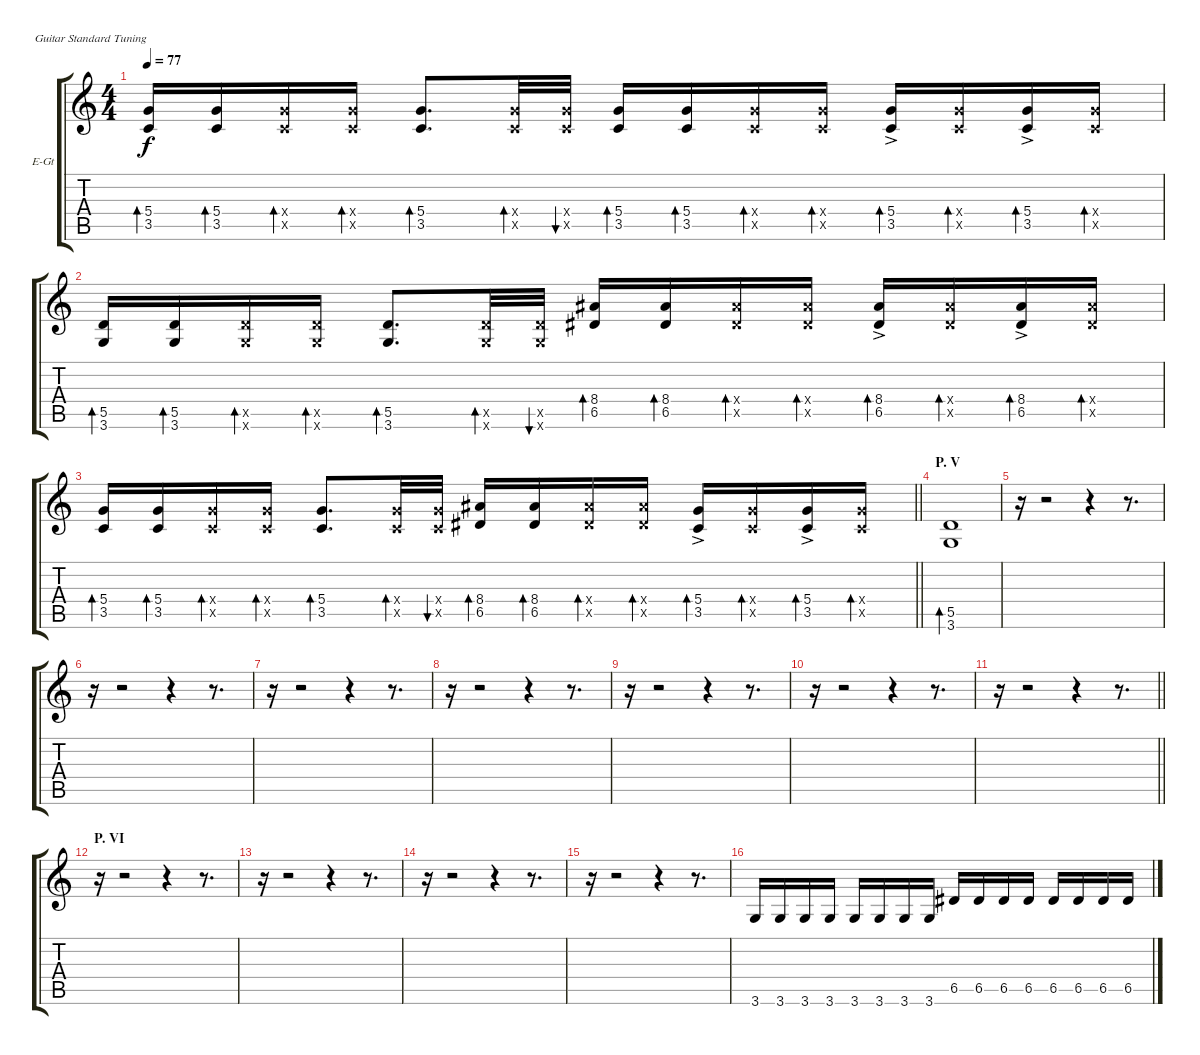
\bracketExtendMode groupsimilarinstruments
\firstSystemTrackNameOrientation horizontal
\otherSystemsTrackNameOrientation horizontal
\track ("Rhytm Guitar (Right)" "E-Gt") {instrument distortionguitar}
\staff {score tabs}
\tuning (E4 B3 G3 D3 A2 E2)
\ts (4 4)
\tempo 77
\clef g2
\ks c
(5.4 3.5).16{bd 30 dy f} (5.4 3.5).16{bd 30} (5.4{x} 3.5{x}).16{bd 30} (5.4{x} 3.5{x}).16{bd 30} (5.4 3.5).8{d bd 30} (5.4{x} 3.5{x}).32{bd 30} (5.4{x} 3.5{x}).32{bu 30} (5.4 3.5).16{bd 30} (5.4 3.5).16{bd 30} (5.4{x} 3.5{x}).16{bd 30} (5.4{x} 3.5{x}).16{bd 30} (5.4{ac} 3.5{ac}).16{bd 30} (5.4{x} 3.5{x}).16{bd 30} (5.4{ac} 3.5{ac}).16{bd 30} (5.4{x} 3.5{x}).16{bd 30} |
(5.5 3.6).16{bd 30} (5.5 3.6).16{bd 30} (5.5{x} 3.6{x}).16{bd 30} (5.5{x} 3.6{x}).16{bd 30} (5.5 3.6).8{d bd 30} (5.5{x} 3.6{x}).32{bd 30} (5.5{x} 3.6{x}).32{bu 30} (8.4 6.5).16{bd 30} (8.4 6.5).16{bd 30} (8.4{x} 6.5{x}).16{bd 30} (8.4{x} 6.5{x}).16{bd 30} (8.4{ac} 6.5{ac}).16{bd 30} (8.4{x} 6.5{x}).16{bd 30} (8.4{ac} 6.5{ac}).16{bd 30} (8.4{x} 6.5{x}).16{bd 30} |
\barLineRight lightlight
(5.4 3.5).16{bd 30} (5.4 3.5).16{bd 30} (5.4{x} 3.5{x}).16{bd 30} (5.4{x} 3.5{x}).16{bd 30} (5.4 3.5).8{d bd 30} (5.4{x} 3.5{x}).32{bd 30} (5.4{x} 3.5{x}).32{bu 30} (8.4 6.5).16{bd 30} (8.4 6.5).16{bd 30} (8.4{x} 6.5{x}).16{bd 30} (8.4{x} 6.5{x}).16{bd 30} (5.4{ac} 3.5{ac}).16{bd 30} (5.4{x} 3.5{x}).16{bd 30} (5.4{ac} 3.5{ac}).16{bd 30} (5.4{x} 3.5{x}).16{bd 30} |
\section ("" "P. V")
(3.6 5.5).1{bd 30} |
r.16 r.2 r.4 r.8{d} |
r.16 r.2 r.4 r.8{d} |
r.16 r.2 r.4 r.8{d} |
r.16 r.2 r.4 r.8{d} |
r.16 r.2 r.4 r.8{d} |
r.16 r.2 r.4 r.8{d} |
\barLineRight lightlight
r.16 r.2 r.4 r.8{d} |
\section ("" "P. VI")
r.16 r.2 r.4 r.8{d} |
r.16 r.2 r.4 r.8{d} |
r.16 r.2 r.4 r.8{d} |
r.16 r.2 r.4 r.8{d} |
3.6.16 3.6.16 3.6.16 3.6.16 3.6.16 3.6.16 3.6.16 3.6.16 6.5.16 6.5.16 6.5.16 6.5.16 6.5.16 6.5.16 6.5.16 6.5.16
